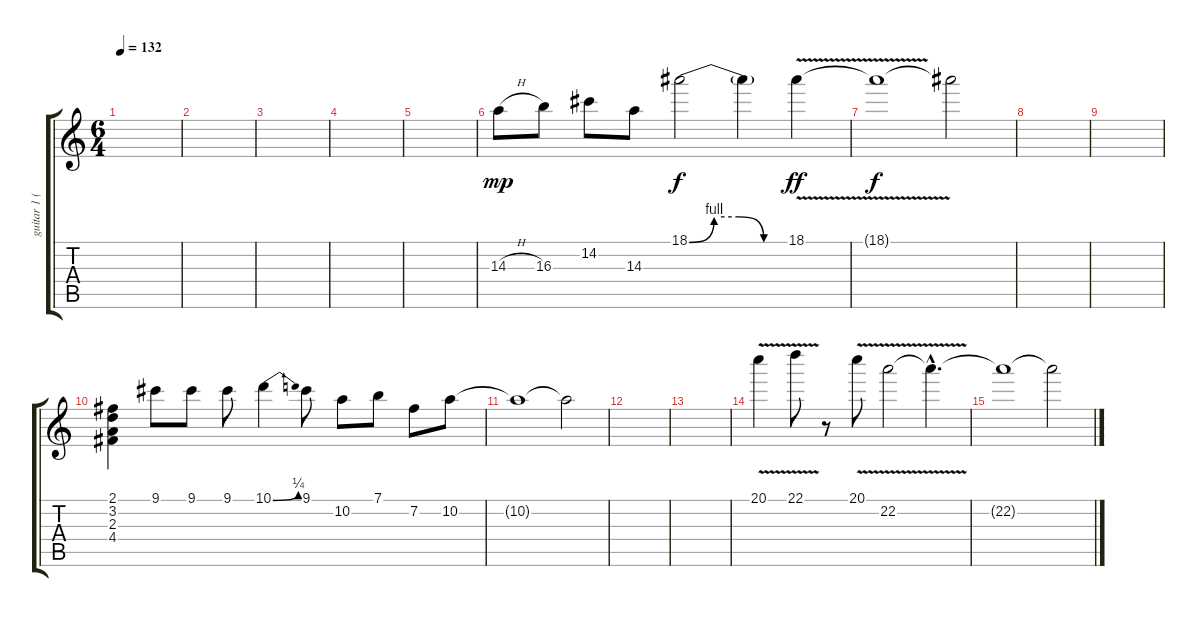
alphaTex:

\track ("guitar 1 ( just for the better sound)" "guitar 1 (") {instrument overdrivenguitar}
\staff {score tabs}
\tuning (E4 B3 G3 D3 A2 E2) {hide}
\ts (6 4)
\tempo 132
\clef g2
\ks c
|
|
|
|
|
14.3{h}.8{dy mp} 16.3.8 14.2.8 14.3.8 18.1{be (custom 0 0 15 4 30 4 45 0 60 0)}.2{dy f} 18.1{t}.4 18.1{v}.4{dy ff} |
18.1{t}.1{dy f} 18.1{t}.2 |
|
|
(2.1 3.2 2.3 4.4).4 9.1.8 9.1.8 9.1.8 10.1{be (bend 0 0 60 1)}.4 9.1.8 10.2.8 7.1.8 7.2.8 10.2.8 |
10.2{t}.1 10.2{t}.2 |
|
|
20.1{v}.4{txt "..............."} 22.1{v}.8 r.8 20.1{v}.8 22.2{v}.2 22.2{hac t}.4{d} |
22.2{t}.1 22.2{t}.2
